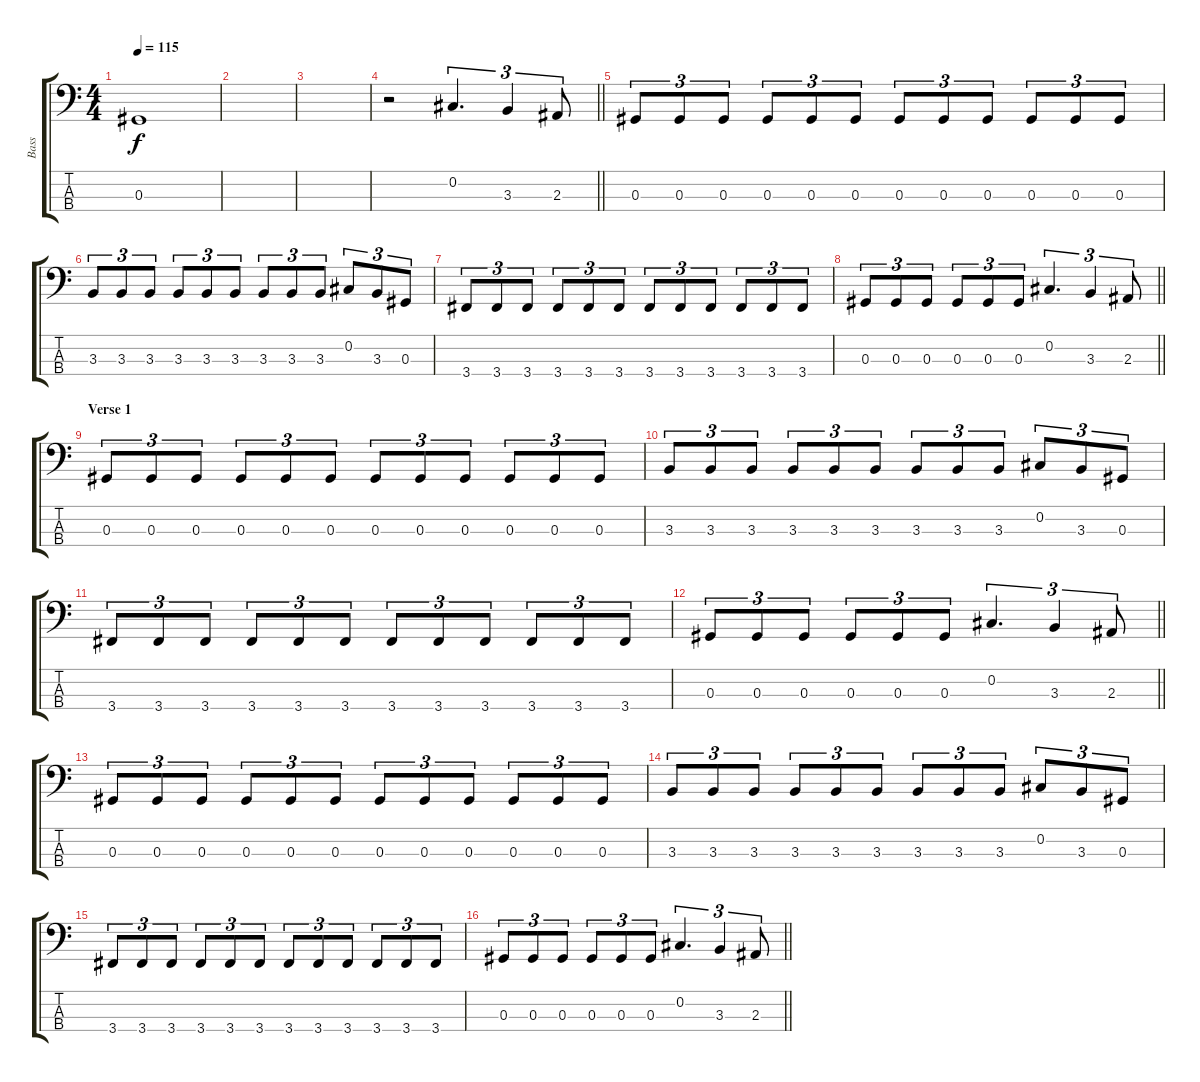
\track ("Bass" "Bass") {instrument electricbassfinger}
\staff {score tabs}
\tuning (Gb2 Db2 Ab1 Eb1) {hide}
\ts (4 4)
\section ("" "")
\tempo 115
\clef f4
\ks c
0.3.1{dy f} |
|
|
\barLineRight lightlight
r.2 0.2.4{d tu (3 2)} 3.3.4{tu (3 2)} 2.3.8{tu (3 2)} |
0.3.8{tu (3 2)} 0.3.8{tu (3 2)} 0.3.8{tu (3 2)} 0.3.8{tu (3 2)} 0.3.8{tu (3 2)} 0.3.8{tu (3 2)} 0.3.8{tu (3 2)} 0.3.8{tu (3 2)} 0.3.8{tu (3 2)} 0.3.8{tu (3 2)} 0.3.8{tu (3 2)} 0.3.8{tu (3 2)} |
3.3.8{tu (3 2)} 3.3.8{tu (3 2)} 3.3.8{tu (3 2)} 3.3.8{tu (3 2)} 3.3.8{tu (3 2)} 3.3.8{tu (3 2)} 3.3.8{tu (3 2)} 3.3.8{tu (3 2)} 3.3.8{tu (3 2)} 0.2.8{tu (3 2)} 3.3.8{tu (3 2)} 0.3.8{tu (3 2)} |
3.4.8{tu (3 2)} 3.4.8{tu (3 2)} 3.4.8{tu (3 2)} 3.4.8{tu (3 2)} 3.4.8{tu (3 2)} 3.4.8{tu (3 2)} 3.4.8{tu (3 2)} 3.4.8{tu (3 2)} 3.4.8{tu (3 2)} 3.4.8{tu (3 2)} 3.4.8{tu (3 2)} 3.4.8{tu (3 2)} |
\barLineRight lightlight
0.3.8{tu (3 2)} 0.3.8{tu (3 2)} 0.3.8{tu (3 2)} 0.3.8{tu (3 2)} 0.3.8{tu (3 2)} 0.3.8{tu (3 2)} 0.2.4{d tu (3 2)} 3.3.4{tu (3 2)} 2.3.8{tu (3 2)} |
\section ("" "Verse 1")
0.3.8{tu (3 2)} 0.3.8{tu (3 2)} 0.3.8{tu (3 2)} 0.3.8{tu (3 2)} 0.3.8{tu (3 2)} 0.3.8{tu (3 2)} 0.3.8{tu (3 2)} 0.3.8{tu (3 2)} 0.3.8{tu (3 2)} 0.3.8{tu (3 2)} 0.3.8{tu (3 2)} 0.3.8{tu (3 2)} |
3.3.8{tu (3 2)} 3.3.8{tu (3 2)} 3.3.8{tu (3 2)} 3.3.8{tu (3 2)} 3.3.8{tu (3 2)} 3.3.8{tu (3 2)} 3.3.8{tu (3 2)} 3.3.8{tu (3 2)} 3.3.8{tu (3 2)} 0.2.8{tu (3 2)} 3.3.8{tu (3 2)} 0.3.8{tu (3 2)} |
3.4.8{tu (3 2)} 3.4.8{tu (3 2)} 3.4.8{tu (3 2)} 3.4.8{tu (3 2)} 3.4.8{tu (3 2)} 3.4.8{tu (3 2)} 3.4.8{tu (3 2)} 3.4.8{tu (3 2)} 3.4.8{tu (3 2)} 3.4.8{tu (3 2)} 3.4.8{tu (3 2)} 3.4.8{tu (3 2)} |
\barLineRight lightlight
0.3.8{tu (3 2)} 0.3.8{tu (3 2)} 0.3.8{tu (3 2)} 0.3.8{tu (3 2)} 0.3.8{tu (3 2)} 0.3.8{tu (3 2)} 0.2.4{d tu (3 2)} 3.3.4{tu (3 2)} 2.3.8{tu (3 2)} |
0.3.8{tu (3 2)} 0.3.8{tu (3 2)} 0.3.8{tu (3 2)} 0.3.8{tu (3 2)} 0.3.8{tu (3 2)} 0.3.8{tu (3 2)} 0.3.8{tu (3 2)} 0.3.8{tu (3 2)} 0.3.8{tu (3 2)} 0.3.8{tu (3 2)} 0.3.8{tu (3 2)} 0.3.8{tu (3 2)} |
3.3.8{tu (3 2)} 3.3.8{tu (3 2)} 3.3.8{tu (3 2)} 3.3.8{tu (3 2)} 3.3.8{tu (3 2)} 3.3.8{tu (3 2)} 3.3.8{tu (3 2)} 3.3.8{tu (3 2)} 3.3.8{tu (3 2)} 0.2.8{tu (3 2)} 3.3.8{tu (3 2)} 0.3.8{tu (3 2)} |
3.4.8{tu (3 2)} 3.4.8{tu (3 2)} 3.4.8{tu (3 2)} 3.4.8{tu (3 2)} 3.4.8{tu (3 2)} 3.4.8{tu (3 2)} 3.4.8{tu (3 2)} 3.4.8{tu (3 2)} 3.4.8{tu (3 2)} 3.4.8{tu (3 2)} 3.4.8{tu (3 2)} 3.4.8{tu (3 2)} |
\barLineRight lightlight
0.3.8{tu (3 2)} 0.3.8{tu (3 2)} 0.3.8{tu (3 2)} 0.3.8{tu (3 2)} 0.3.8{tu (3 2)} 0.3.8{tu (3 2)} 0.2.4{d tu (3 2)} 3.3.4{tu (3 2)} 2.3.8{tu (3 2)}
